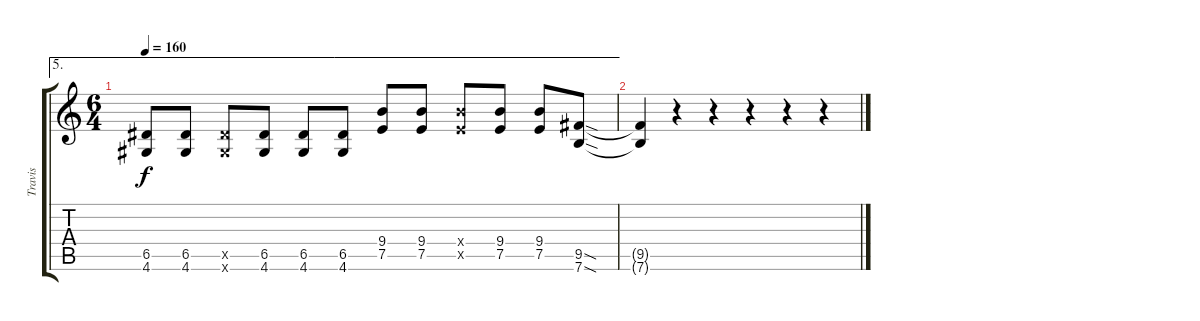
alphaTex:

\track ("Travis" "Travis") {instrument distortionguitar}
\staff {score tabs}
\tuning (E4 B3 G3 D3 A2 E2) {hide}
\ae 5
\ts (6 4)
\tempo 160
\clef g2
\ks c
(6.5 4.6).8{dy f} (6.5 4.6).8 (6.5{x} 4.6{x}).8 (6.5 4.6).8 (6.5 4.6).8 (6.5 4.6).8 (9.4 7.5).8 (9.4 7.5).8 (9.4{x} 7.5{x}).8 (9.4 7.5).8 (9.4 7.5).8 (9.5{sod} 7.6{sod}).8 |
(9.5{t} 7.6{t}).4 r.4 r.4 r.4 r.4 r.4
